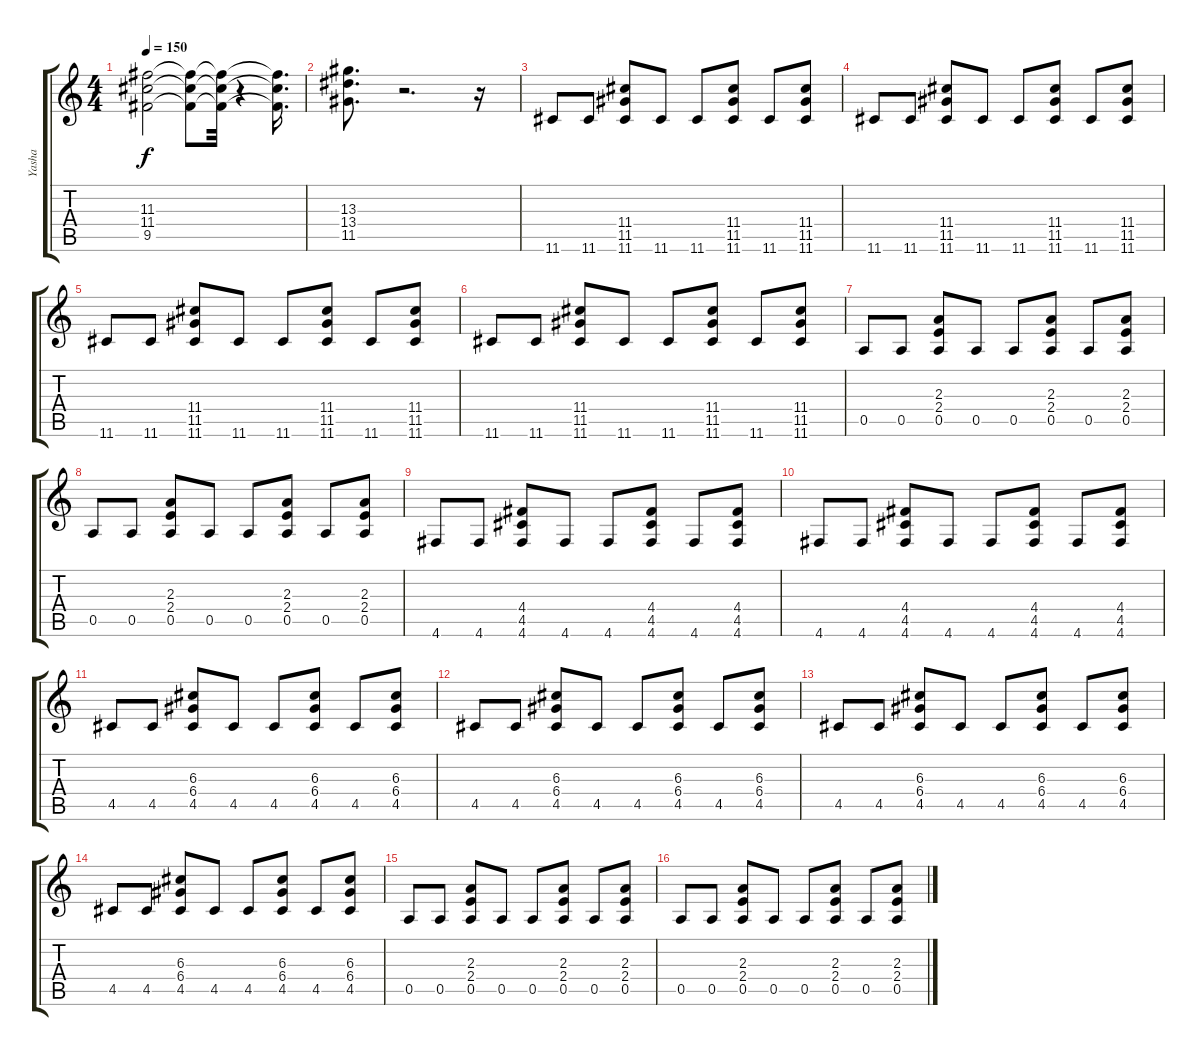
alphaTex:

\track ("Yasha" "Yasha") {instrument overdrivenguitar}
\staff {score tabs}
\tuning (E4 B3 G3 D3 A2 D2) {hide}
\ts (4 4)
\tempo 150
\clef g2
\ks c
(11.3 11.4 9.5).2{dy f} (11.3{t} 11.4{t} 9.5{t}).8 (11.3{t} 11.4{t} 9.5{t}).32 r.4 (11.3{t} 11.4{t} 9.5{t}).16{d} |
(13.3 13.4 11.5).8{d} r.2{d} r.16 |
11.6.8 11.6.8 (11.4 11.5 11.6).8 11.6.8 11.6.8 (11.4 11.5 11.6).8 11.6.8 (11.4 11.5 11.6).8 |
11.6.8 11.6.8 (11.4 11.5 11.6).8 11.6.8 11.6.8 (11.4 11.5 11.6).8 11.6.8 (11.4 11.5 11.6).8 |
11.6.8 11.6.8 (11.4 11.5 11.6).8 11.6.8 11.6.8 (11.4 11.5 11.6).8 11.6.8 (11.4 11.5 11.6).8 |
11.6.8 11.6.8 (11.4 11.5 11.6).8 11.6.8 11.6.8 (11.4 11.5 11.6).8 11.6.8 (11.4 11.5 11.6).8 |
0.5.8 0.5.8 (2.3 2.4 0.5).8 0.5.8 0.5.8 (2.3 2.4 0.5).8 0.5.8 (2.3 2.4 0.5).8 |
0.5.8 0.5.8 (2.3 2.4 0.5).8 0.5.8 0.5.8 (2.3 2.4 0.5).8 0.5.8 (2.3 2.4 0.5).8 |
4.6.8 4.6.8 (4.4 4.5 4.6).8 4.6.8 4.6.8 (4.4 4.5 4.6).8 4.6.8 (4.4 4.5 4.6).8 |
4.6.8 4.6.8 (4.4 4.5 4.6).8 4.6.8 4.6.8 (4.4 4.5 4.6).8 4.6.8 (4.4 4.5 4.6).8 |
4.5.8 4.5.8 (6.3 6.4 4.5).8 4.5.8 4.5.8 (6.3 6.4 4.5).8 4.5.8 (6.3 6.4 4.5).8 |
4.5.8 4.5.8 (6.3 6.4 4.5).8 4.5.8 4.5.8 (6.3 6.4 4.5).8 4.5.8 (6.3 6.4 4.5).8 |
4.5.8 4.5.8 (6.3 6.4 4.5).8 4.5.8 4.5.8 (6.3 6.4 4.5).8 4.5.8 (6.3 6.4 4.5).8 |
4.5.8 4.5.8 (6.3 6.4 4.5).8 4.5.8 4.5.8 (6.3 6.4 4.5).8 4.5.8 (6.3 6.4 4.5).8 |
0.5.8 0.5.8 (2.3 2.4 0.5).8 0.5.8 0.5.8 (2.3 2.4 0.5).8 0.5.8 (2.3 2.4 0.5).8 |
0.5.8 0.5.8 (2.3 2.4 0.5).8 0.5.8 0.5.8 (2.3 2.4 0.5).8 0.5.8 (2.3 2.4 0.5).8
